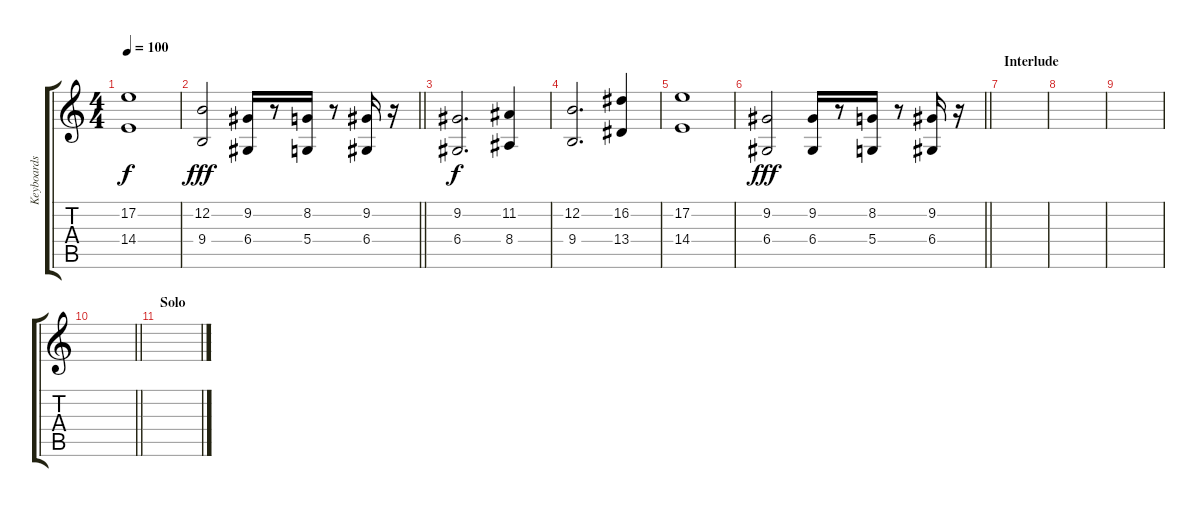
\track ("Keyboards" "Keyboards") {instrument stringensemble1}
\staff {score tabs}
\tuning (E4 B3 G3 D3 A2 E2) {hide}
\ts (4 4)
\tempo 100
\clef g2
\ks c
(17.2 14.4).1{dy f} |
\barLineRight lightlight
(12.2 9.4).2{dy fff} (9.2 6.4).16 r.8 (8.2 5.4).16 r.8 (9.2 6.4).16 r.16{volume 9} |
(9.2 6.4).2{d dy f volume 15} (11.2 8.4).4 |
(12.2 9.4).2{d} (16.2 13.4).4 |
(17.2 14.4).1 |
\barLineRight lightlight
(9.2 6.4).2{dy fff} (9.2 6.4).16 r.8 (8.2 5.4).16 r.8 (9.2 6.4).16 r.16{volume 9} |
\section ("" "Interlude")
|
|
|
\barLineRight lightlight
|
\section ("" "Solo")
